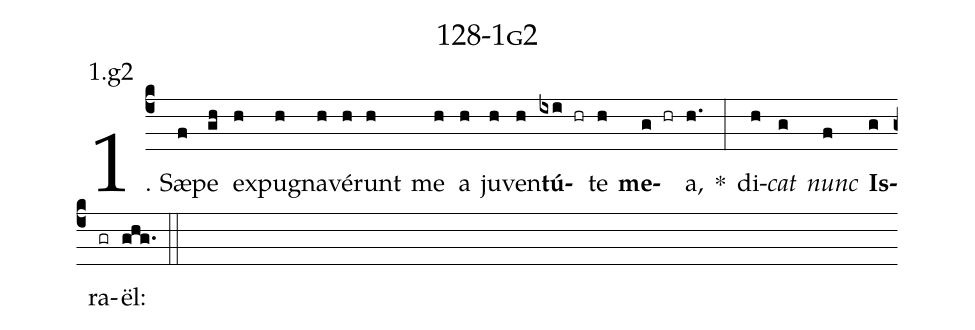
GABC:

name: 128-1g2;
annotation: 1.g2;
%%
(c4)1. Sæ(f)pe(gh) ex(h)pu(h)gna(h)vé(h)runt(h) me(h) a(h) ju(h)ven(h)<b>tú</b>(ixi hr)te(h) <b>me</b>(g hr)a,(h.) *(:) di(h)<i>cat</i>(g) <i>nunc</i>(f) <b>Is</b>(g)ra(gr)ël:(ghg.) (::)
